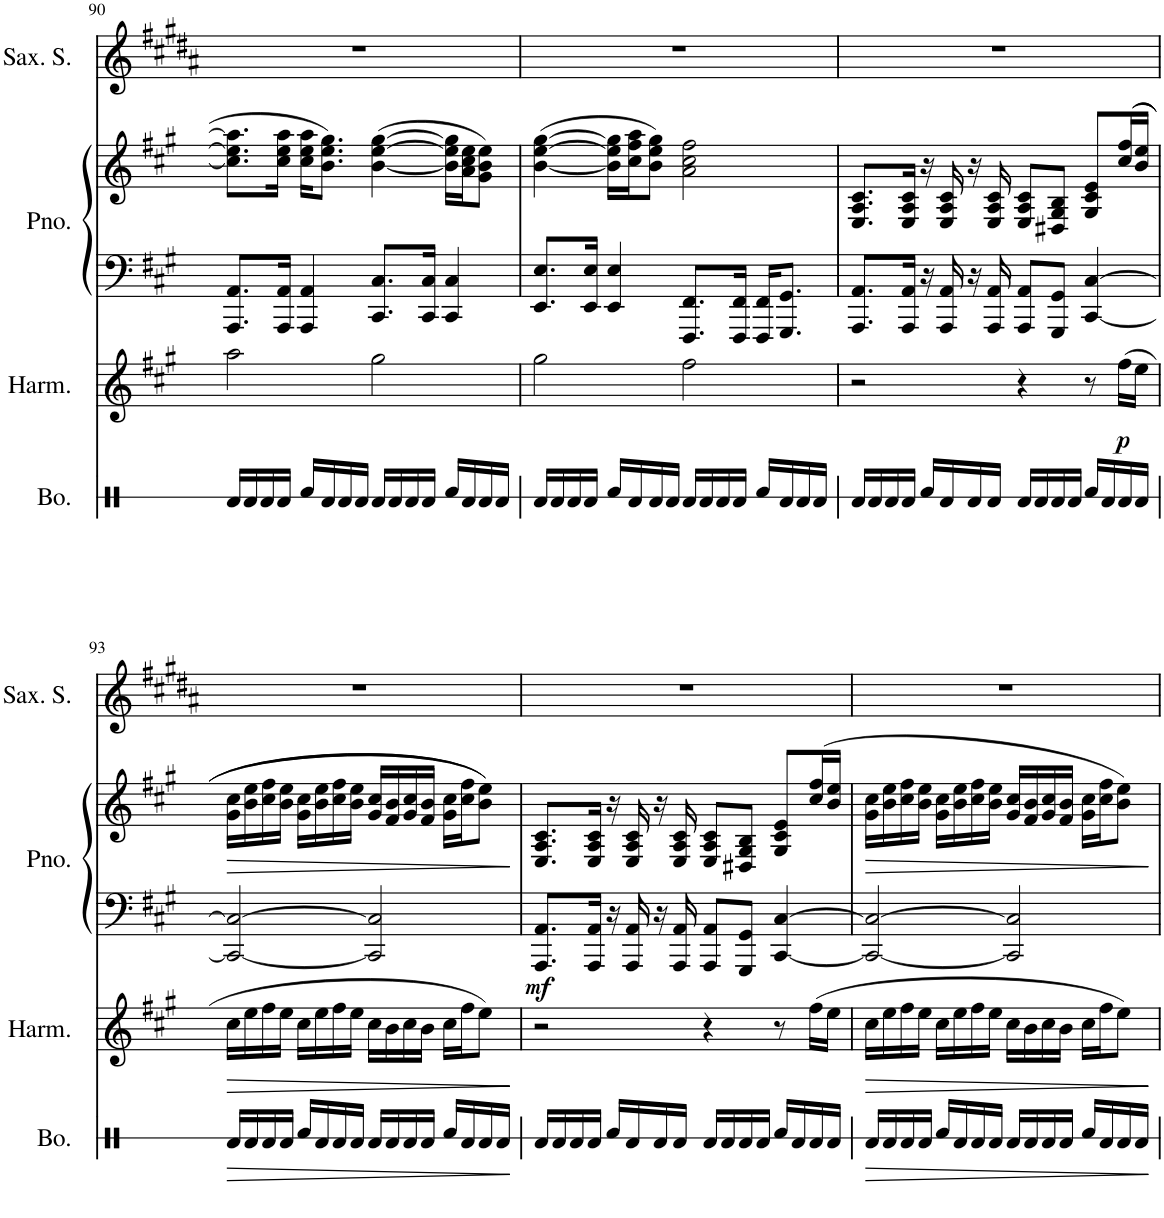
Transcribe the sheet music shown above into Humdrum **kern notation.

**kern	**dynam	**kern	**dynam	**kern	**kern	**dynam	**kern
*part4	*part4	*part3	*part3	*part2	*part2	*part2	*part1
*staff5	*staff5	*staff4	*staff4	*staff3	*staff2	*staff2/3	*staff1
*I"Bongos	*	*I"Harmonica	*	*I"Piano	*	*	*I"Saxophone Soprano
*I'Bo.	*	*I'Harm.	*	*I'Pno.	*	*	*I'Sax. S.
!!LO:PB:g=z
*clefX	*	*clefG2	*	*clefF4	*clefG2	*	*clefG2
*	*	*	*	*	*	*	*Trd1c2
*k[]	*	*k[f#c#g#]	*	*k[f#c#g#]	*k[f#c#g#]	*	*k[f#c#g#d#a#]
*M4/4	*	*M4/4	*	*M4/4	*M4/4	*	*M4/4
=90	=90	=90	=90	=90	=90	=90	=90
16Rd/LL	.	2aa\	.	8.AAA/ 8.AA/L	8.cc#\] 8.ee\] 8.aa\]L	.	1r
16Rd/	.	.	.	.	.	.	.
16Rd/	.	.	.	.	.	.	.
16Rd/JJ	.	.	.	16AAA/ 16AA/Jk	16cc#\ 16ee\ 16aa\Jk	.	.
16Rf/LL	.	.	.	4AAA/ 4AA/	16cc#\ 16ee\ 16aa\KL	.	.
16Rd/	.	.	.	.	8.b\ 8.ee\ 8.gg#\J	.	.
16Rd/	.	.	.	.	.	.	.
16Rd/JJ	.	.	.	.	.	.	.
16Rd/LL	.	2gg#\	.	8.CC#/ 8.C#/L	([4b\ [4ee\ [4gg#\	.	.
16Rd/	.	.	.	.	.	.	.
16Rd/	.	.	.	.	.	.	.
16Rd/JJ	.	.	.	16CC#/ 16C#/Jk	.	.	.
16Rf/LL	.	.	.	4CC#/ 4C#/	16b\] 16ee\] 16gg#\]LL	.	.
16Rd/	.	.	.	.	16a\ 16cc#\ 16ee\J	.	.
16Rd/	.	.	.	.	8g#\ 8b\ 8ee\J)	.	.
16Rd/JJ	.	.	.	.	.	.	.
=91	=91	=91	=91	=91	=91	=91	=91
16Rd/LL	.	2gg#\	.	8.EE/ 8.E/L	([4b\ [4ee\ [4gg#\	.	1r
16Rd/	.	.	.	.	.	.	.
16Rd/	.	.	.	.	.	.	.
16Rd/JJ	.	.	.	16EE/ 16E/Jk	.	.	.
16Rf/LL	.	.	.	4EE/ 4E/	16b\] 16ee\] 16gg#\]LL	.	.
16Rd/	.	.	.	.	16cc#\ 16ff#\ 16aa\J	.	.
16Rd/	.	.	.	.	8b\ 8ee\ 8gg#\J)	.	.
16Rd/JJ	.	.	.	.	.	.	.
16Rd/LL	.	2ff#\	.	8.FFF#/ 8.FF#/L	2a\ 2cc#\ 2ff#\	.	.
16Rd/	.	.	.	.	.	.	.
16Rd/	.	.	.	.	.	.	.
16Rd/JJ	.	.	.	16FFF#/ 16FF#/Jk	.	.	.
16Rf/LL	.	.	.	16FFF#/ 16FF#/KL	.	.	.
16Rd/	.	.	.	8.GGG#/ 8.GG#/J	.	.	.
16Rd/	.	.	.	.	.	.	.
16Rd/JJ	.	.	.	.	.	.	.
=92	=92	=92	=92	=92	=92	=92	=92
16Rd/LL	.	2r	.	8.AAA/ 8.AA/L	8.E/ 8.A/ 8.c#/L	.	1r
16Rd/	.	.	.	.	.	.	.
16Rd/	.	.	.	.	.	.	.
16Rd/JJ	.	.	.	16AAA/ 16AA/Jk	16E/ 16A/ 16c#/Jk	.	.
16Rf/LL	.	.	.	16r	16r	.	.
16Rd/	.	.	.	16AAA/ 16AA/	16E/ 16A/ 16c#/	.	.
16Rd/	.	.	.	16r	16r	.	.
16Rd/JJ	.	.	.	16AAA/ 16AA/	16E/ 16A/ 16c#/	.	.
16Rd/LL	.	4r	.	8AAA/ 8AA/L	8E/ 8A/ 8c#/L	.	.
16Rd/	.	.	.	.	.	.	.
16Rd/	.	.	.	8GGG#/ 8GG#/J	8D#X/ 8G#/ 8B/J	.	.
16Rd/JJ	.	.	.	.	.	.	.
16Rf/LL	.	8r	.	[4CC#/ [4C#/	8G#/ 8c#/ 8e/L	.	.
16Rd/	.	.	.	.	.	.	.
!	!	!	!LO:DY:b	!	!	!	!
16Rd/	.	(16ff#\LL	p	.	(>(>16cc#/ 16ff#/L	.	.
16Rd/JJ	.	16ee\JJ	.	.	16b/ 16ee/JJ	.	.
!!LO:LB:g=z
=93	=93	=93	=93	=93	=93	=93	=93
!	!LO:HP:b	!	!LO:HP:b	!	!	!LO:HP:b	!
16Rd/LL	>	16cc#\LL	>	2CC#/_ 2C#/_	16g#\ 16cc#\LL	>	1r
16Rd/	.	16ee\	.	.	16b\ 16ee\	.	.
16Rd/	.	16ff#\	.	.	16cc#\ 16ff#\	.	.
16Rd/JJ	.	16ee\JJ	.	.	16b\ 16ee\JJ	.	.
16Rf/LL	.	16cc#\LL	.	.	16g#\ 16cc#\LL	.	.
16Rd/	.	16ee\	.	.	16b\ 16ee\	.	.
16Rd/	.	16ff#\	.	.	16cc#\ 16ff#\	.	.
16Rd/JJ	.	16ee\JJ	.	.	16b\ 16ee\JJ	.	.
16Rd/LL	.	16cc#\LL	.	2CC#/] 2C#/]	16g#/ 16cc#/LL	.	.
16Rd/	.	16b\	.	.	16f#/ 16b/	.	.
16Rd/	.	16cc#\	.	.	16g#/ 16cc#/	.	.
16Rd/JJ	.	16b\JJ	.	.	16f#/ 16b/JJ	.	.
16Rf/LL	.	16cc#\LL	.	.	16g#\ 16cc#\LL	.	.
16Rd/	.	16ff#\J	.	.	16cc#\ 16ff#\J	.	.
16Rd/	.	8ee\J)	.	.	8b\ 8ee\J))	.	.
16Rd/JJ	.	.	.	.	.	.	.
.	]	.	]	.	.	]	.
=94	=94	=94	=94	=94	=94	=94	=94
!	!	!	!	!	!	!LO:DY:b=2	!
16Rd/LL	.	2r	.	8.AAA/ 8.AA/L	8.E/ 8.A/ 8.c#/L	mf	1r
16Rd/	.	.	.	.	.	.	.
16Rd/	.	.	.	.	.	.	.
16Rd/JJ	.	.	.	16AAA/ 16AA/Jk	16E/ 16A/ 16c#/Jk	.	.
16Rf/LL	.	.	.	16r	16r	.	.
16Rd/	.	.	.	16AAA/ 16AA/	16E/ 16A/ 16c#/	.	.
16Rd/	.	.	.	16r	16r	.	.
16Rd/JJ	.	.	.	16AAA/ 16AA/	16E/ 16A/ 16c#/	.	.
16Rd/LL	.	4r	.	8AAA/ 8AA/L	8E/ 8A/ 8c#/L	.	.
16Rd/	.	.	.	.	.	.	.
16Rd/	.	.	.	8GGG#/ 8GG#/J	8D#X/ 8G#/ 8B/J	.	.
16Rd/JJ	.	.	.	.	.	.	.
16Rf/LL	.	8r	.	[4CC#/ [4C#/	8G#/ 8c#/ 8e/L	.	.
16Rd/	.	.	.	.	.	.	.
16Rd/	.	(16ff#\LL	.	.	(>16cc#/ 16ff#/L	.	.
16Rd/JJ	.	16ee\JJ	.	.	16b/ 16ee/JJ	.	.
=95	=95	=95	=95	=95	=95	=95	=95
!	!LO:HP:b	!	!LO:HP:b	!	!	!LO:HP:b	!
16Rd/LL	>	16cc#\LL	>	2CC#/_ 2C#/_	16g#\ 16cc#\LL	>	1r
16Rd/	.	16ee\	.	.	16b\ 16ee\	.	.
16Rd/	.	16ff#\	.	.	16cc#\ 16ff#\	.	.
16Rd/JJ	.	16ee\JJ	.	.	16b\ 16ee\JJ	.	.
16Rf/LL	.	16cc#\LL	.	.	16g#\ 16cc#\LL	.	.
16Rd/	.	16ee\	.	.	16b\ 16ee\	.	.
16Rd/	.	16ff#\	.	.	16cc#\ 16ff#\	.	.
16Rd/JJ	.	16ee\JJ	.	.	16b\ 16ee\JJ	.	.
16Rd/LL	.	16cc#\LL	.	2CC#/] 2C#/]	16g#/ 16cc#/LL	.	.
16Rd/	.	16b\	.	.	16f#/ 16b/	.	.
16Rd/	.	16cc#\	.	.	16g#/ 16cc#/	.	.
16Rd/JJ	.	16b\JJ	.	.	16f#/ 16b/JJ	.	.
16Rf/LL	.	16cc#\LL	.	.	16g#\ 16cc#\LL	.	.
16Rd/	.	16ff#\J	.	.	16cc#\ 16ff#\J	.	.
16Rd/	.	8ee\J)	.	.	8b\ 8ee\J)	.	.
16Rd/JJ	.	.	.	.	.	.	.
.	]	.	]	.	.	]	.
=	=	=	=	=	=	=	=
*-	*-	*-	*-	*-	*-	*-	*-
